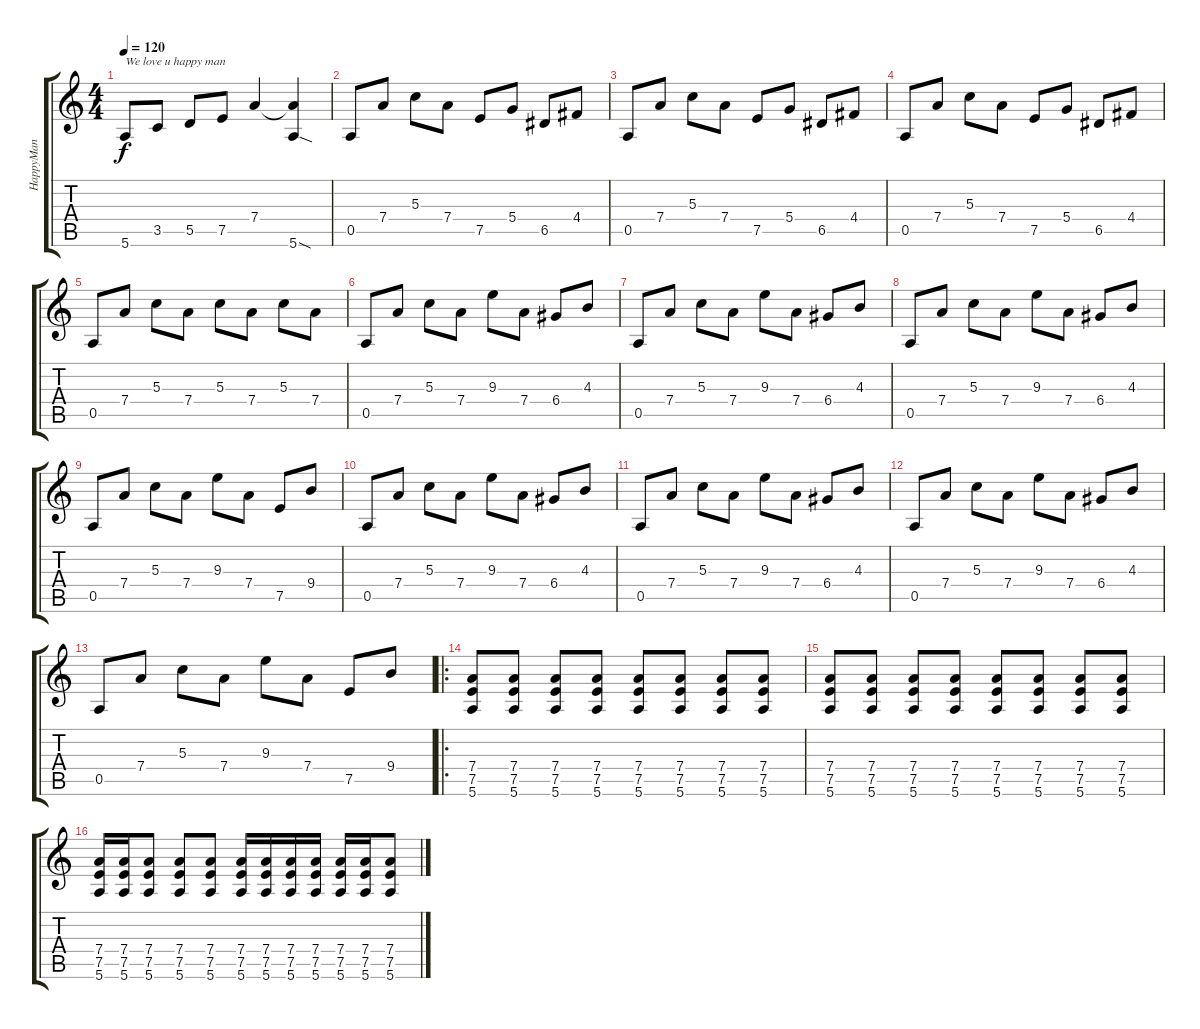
\track ("HappyMan" "HappyMan") {instrument acousticguitarsteel}
\staff {score tabs}
\tuning (E4 B3 G3 D3 A2 E2) {hide}
\ts (4 4)
\tempo 120
\clef g2
\ks c
5.6.8{txt "We love u happy man" dy f instrument acousticguitarsteel} 3.5.8 5.5.8 7.5.8 7.4.4 (7.4{t} 5.6{sod}).4 |
0.5.8 7.4.8 5.3.8 7.4.8 7.5.8 5.4.8 6.5.8 4.4.8 |
0.5.8 7.4.8 5.3.8 7.4.8 7.5.8 5.4.8 6.5.8 4.4.8 |
0.5.8 7.4.8 5.3.8 7.4.8 7.5.8 5.4.8 6.5.8 4.4.8 |
0.5.8 7.4.8 5.3.8 7.4.8 5.3.8 7.4.8 5.3.8 7.4.8 |
0.5.8 7.4.8 5.3.8 7.4.8 9.3.8 7.4.8 6.4.8 4.3.8 |
0.5.8 7.4.8 5.3.8 7.4.8 9.3.8 7.4.8 6.4.8 4.3.8 |
0.5.8 7.4.8 5.3.8 7.4.8 9.3.8 7.4.8 6.4.8 4.3.8 |
0.5.8 7.4.8 5.3.8 7.4.8 9.3.8 7.4.8 7.5.8 9.4.8 |
0.5.8 7.4.8 5.3.8 7.4.8 9.3.8 7.4.8 6.4.8 4.3.8 |
0.5.8 7.4.8 5.3.8 7.4.8 9.3.8 7.4.8 6.4.8 4.3.8 |
0.5.8 7.4.8 5.3.8 7.4.8 9.3.8 7.4.8 6.4.8 4.3.8 |
0.5.8 7.4.8 5.3.8 7.4.8 9.3.8 7.4.8 7.5.8 9.4.8 |
\ro
(7.4 7.5 5.6).8 (7.4 7.5 5.6).8 (7.4 7.5 5.6).8 (7.4 7.5 5.6).8 (7.4 7.5 5.6).8 (7.4 7.5 5.6).8 (7.4 7.5 5.6).8 (7.4 7.5 5.6).8 |
(7.4 7.5 5.6).8 (7.4 7.5 5.6).8 (7.4 7.5 5.6).8 (7.4 7.5 5.6).8 (7.4 7.5 5.6).8 (7.4 7.5 5.6).8 (7.4 7.5 5.6).8 (7.4 7.5 5.6).8 |
(7.4 7.5 5.6).16 (7.4 7.5 5.6).16 (7.4 7.5 5.6).8 (7.4 7.5 5.6).8 (7.4 7.5 5.6).8 (7.4 7.5 5.6).16 (7.4 7.5 5.6).16 (7.4 7.5 5.6).16 (7.4 7.5 5.6).16 (7.4 7.5 5.6).16 (7.4 7.5 5.6).16 (7.4 7.5 5.6).8
